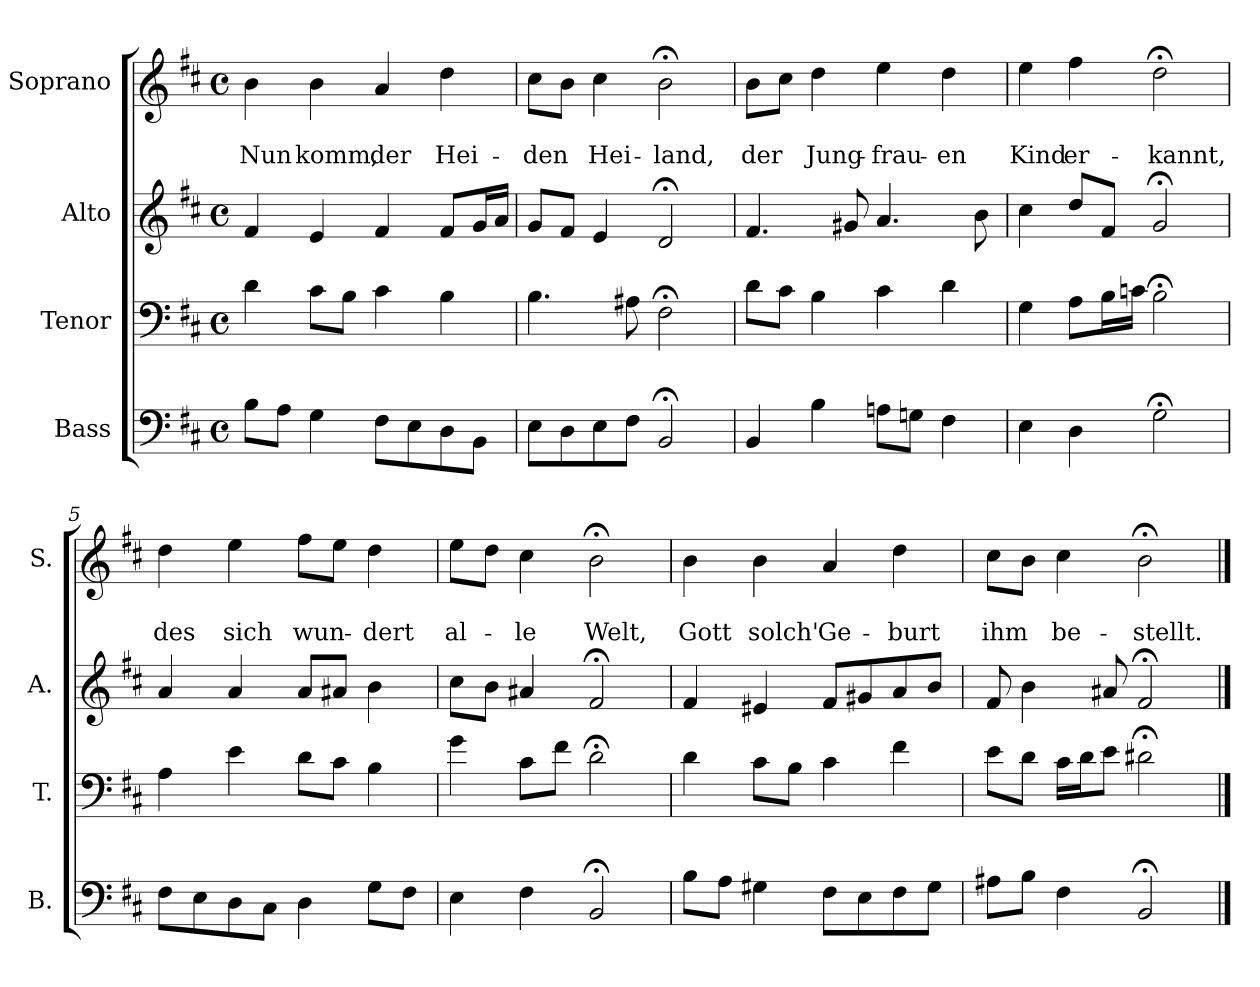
**kern	**kern	**kern	**kern	**text	**text
*part4	*part3	*part2	*part1	*part1	*part1
*staff4	*staff3	*staff2	*staff1	*staff1	*staff1
*I"Bass	*I"Tenor	*I"Alto	*I"Soprano	*	*
*I'B.	*I'T.	*I'A.	*I'S.	*	*
*clefF4	*clefF4	*clefG2	*clefG2	*	*
*k[f#c#]	*k[f#c#]	*k[f#c#]	*k[f#c#]	*	*
*D:	*D:	*D:	*b:	*	*
*M4/4	*M4/4	*M4/4	*M4/4	*	*
*met(c)	*met(c)	*met(c)	*met(c)	*	*
=1	=1	=1	=1	=1	=1
8B\L	4d\	4f#/	4b\	.	Nun
8A\J	.	.	.	.	.
4G\	8c#\L	4e/	4b\	.	komm,
.	8B\J	.	.	.	.
8F#\L	4c#\	4f#/	4a/	.	der
8E\	.	.	.	.	.
8D\	4B\	8f#/L	4dd\	.	Hei-
8BB\J	.	16g/L	.	.	.
.	.	16a/JJ	.	.	.
=2	=2	=2	=2	=2	=2
8E\L	4.B\	8g/L	8cc#\L	.	-den
8D\	.	8f#/J	8b\J	.	.
8E\	.	4e/	4cc#\	.	Hei-
8F#\J	8A#X\	.	.	.	.
2BB;</	2F#;<\	2d;</	2b;<\	.	-land,
=3	=3	=3	=3	=3	=3
4BB/	8d\L	4.f#/	8b\L	.	der
.	8c#\J	.	8cc#\J	.	.
4B\	4B\	.	4dd\	.	Jung-
.	.	8g#X/	.	.	.
8An\L	4c#\	4.a/	4ee\	.	-frau-
8Gn\J	.	.	.	.	.
4F#\	4d\	.	4dd\	.	-en
.	.	8b\	.	.	.
=4	=4	=4	=4	=4	=4
4E\	4G\	4cc#\	4ee\	.	Kind
4D\	8A\L	8dd/L	4ff#\	.	er-
.	16B\L	8f#/J	.	.	.
.	16cn\JJ	.	.	.	.
2G;<\	2B;<\	2g;</	2dd;<\	.	-kannt,
!!LO:LB:g=z
=5	=5	=5	=5	=5	=5
8F#\L	4A\	4a/	4dd\	.	des
8E\	.	.	.	.	.
8D\	4e\	4a/	4ee\	.	sich
8C#\J	.	.	.	.	.
4D\	8d\L	8a/L	8ff#\L	.	wun-
.	8c#\J	8a#X/J	8ee\J	.	.
8G\L	4B\	4b\	4dd\	.	-dert
8F#\J	.	.	.	.	.
=6	=6	=6	=6	=6	=6
4E\	4g\	8cc#\L	8ee\L	.	al-
.	.	8b\J	8dd\J	.	.
4F#\	8c#\L	4a#X/	4cc#\	.	-le
.	8f#\J	.	.	.	.
2BB;</	2d;<\	2f#;</	2b;<\	.	Welt,
=7	=7	=7	=7	=7	=7
8B\L	4d\	4f#/	4b\	.	Gott
8A\J	.	.	.	.	.
4G#X\	8c#\L	4e#X/	4b\	.	solch'
.	8B\J	.	.	.	.
8F#\L	4c#\	8f#/L	4a/	.	Ge-
8E\	.	8g#X/	.	.	.
8F#\	4f#\	8a/	4dd\	.	-burt
8G#\J	.	8b/J	.	.	.
=8	=8	=8	=8	=8	=8
8A#X\L	8e\L	8f#/	8cc#\L	.	ihm
8B\J	8d\J	4b\	8b\J	.	.
4F#\	16c#\LL	.	4cc#\	.	be-
.	16d\J	.	.	.	.
.	8e\J	8a#X/	.	.	.
2BB;</	2d#X;<\	2f#;</	2b;<\	.	-stellt.
==	==	==	==	==	==
*-	*-	*-	*-	*-	*-
